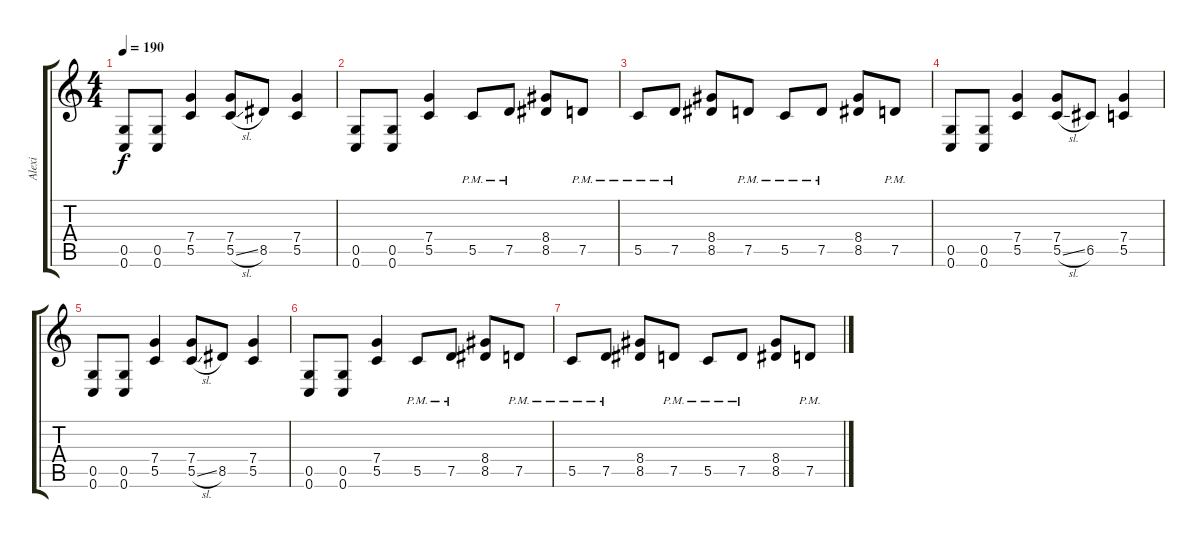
\track ("Alexi" "Alexi") {instrument overdrivenguitar}
\staff {score tabs}
\tuning (D4 A3 F3 C3 G2 C2) {hide}
\ts (4 4)
\tempo 190
\clef g2
\ks c
(0.5 0.6).8{dy f} (0.5 0.6).8 (7.4 5.5).4 (7.4 5.5{sl}).8 8.5.8 (7.4 5.5).4 |
(0.5 0.6).8 (0.5 0.6).8 (7.4 5.5).4 5.5{pm}.8 7.5{pm}.8 (8.4 8.5).8 7.5{pm}.8 |
5.5{pm}.8 7.5{pm}.8 (8.4 8.5).8 7.5{pm}.8 5.5{pm}.8 7.5{pm}.8 (8.4 8.5).8 7.5{pm}.8 |
(0.5 0.6).8 (0.5 0.6).8 (7.4 5.5).4 (7.4 5.5{sl}).8 6.5.8 (7.4 5.5).4 |
(0.5 0.6).8 (0.5 0.6).8 (7.4 5.5).4 (7.4 5.5{sl}).8 8.5.8 (7.4 5.5).4 |
(0.5 0.6).8 (0.5 0.6).8 (7.4 5.5).4 5.5{pm}.8 7.5{pm}.8 (8.4 8.5).8 7.5{pm}.8 |
5.5{pm}.8 7.5{pm}.8 (8.4 8.5).8 7.5{pm}.8 5.5{pm}.8 7.5{pm}.8 (8.4 8.5).8 7.5{pm}.8
